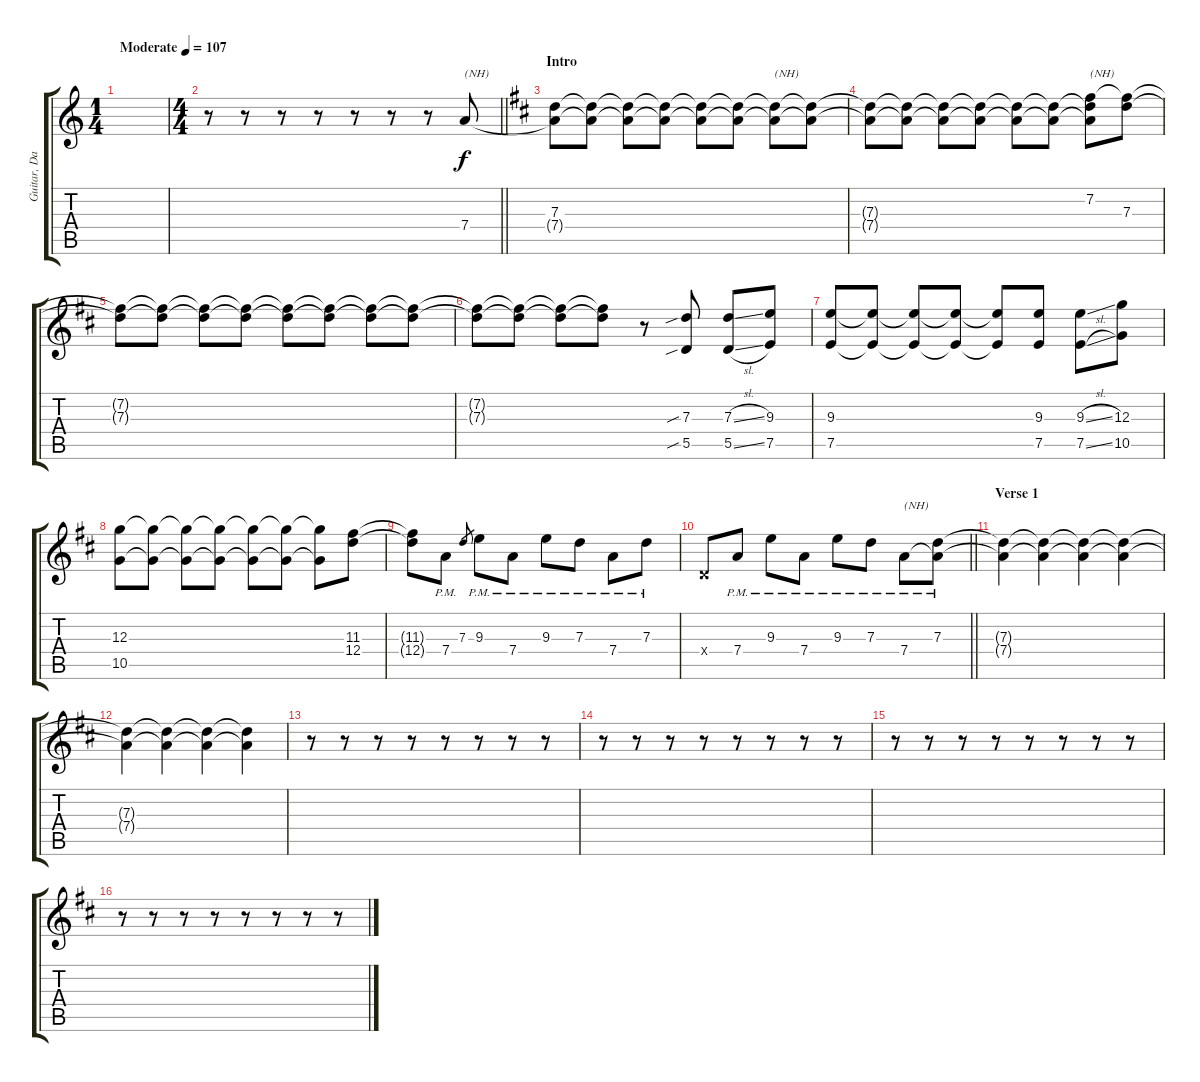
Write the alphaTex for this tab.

\track ("Guitar, Dan" "Guitar, Da") {instrument distortionguitar}
\staff {score tabs}
\tuning (E4 B3 G3 D3 A2 E2) {hide}
\ts (1 4)
\tempo (107 "Moderate")
\clef g2
\ks c
|
\ts (4 4)
\barLineRight lightlight
r.8 r.8 r.8 r.8 r.8 r.8 r.8 7.4.8{txt "(NH)" instrument guitarharmonics} |
\section ("" "Intro")
\ks d
(7.3 7.4{t}).8 (7.3{t} 7.4{t}).8 (7.3{t} 7.4{t}).8 (7.3{t} 7.4{t}).8 (7.3{t} 7.4{t}).8 (7.3{t} 7.4{t}).8 (7.3{t} 7.4{t}).8{txt "(NH)" instrument guitarharmonics} (7.3{t} 7.4{t}).8 |
(7.3{t} 7.4{t}).8 (7.3{t} 7.4{t}).8 (7.3{t} 7.4{t}).8 (7.3{t} 7.4{t}).8 (7.3{t} 7.4{t}).8 (7.3{t} 7.4{t}).8 (7.2 7.3{t} 7.4{t}).8{txt "(NH)"} (7.2{t} 7.3).8 |
(7.2{t} 7.3{t}).8 (7.2{t} 7.3{t}).8 (7.2{t} 7.3{t}).8 (7.2{t} 7.3{t}).8 (7.2{t} 7.3{t}).8 (7.2{t} 7.3{t}).8 (7.2{t} 7.3{t}).8 (7.2{t} 7.3{t}).8 |
(7.2{t} 7.3{t}).8{instrument distortionguitar} (7.2{t} 7.3{t}).8 (7.2{t} 7.3{t}).8 (7.2{t} 7.3{t}).8 r.8 (7.3{sib} 5.5{sib}).8 (7.3{sl} 5.5{sl}).8 (9.3 7.5).8 |
(9.3 7.5).8 (9.3{t} 7.5{t}).8 (9.3{t} 7.5{t}).8 (9.3{t} 7.5{t}).8 (9.3{t} 7.5{t}).8 (9.3 7.5).8 (9.3{sl} 7.5{sl}).8 (12.3 10.5).8 |
(12.3 10.5).8 (12.3{t} 10.5{t}).8 (12.3{t} 10.5{t}).8 (12.3{t} 10.5{t}).8 (12.3{t} 10.5{t}).8 (12.3{t} 10.5{t}).8 (12.3{t} 10.5{t}).8 (11.3 12.4).8 |
(11.3{t} 12.4{t}).8{instrument distortionguitar} 7.4{pm}.8 7.3.8{gr} 9.3{pm}.8 7.4{pm}.8 9.3{pm}.8 7.3{pm}.8 7.4{pm}.8 7.3{pm}.8 |
\barLineRight lightlight
0.4{x}.8 7.4{pm}.8 9.3{pm}.8 7.4{pm}.8 9.3{pm}.8 7.3{pm}.8 7.4{pm}.8{txt "(NH)" instrument guitarharmonics} (7.3{pm} 7.4{t}).8 |
\section ("" "Verse 1")
(7.3{t} 7.4{t}).4 (7.3{t} 7.4{t}).4 (7.3{t} 7.4{t}).4 (7.3{t} 7.4{t}).4 |
(7.3{t} 7.4{t}).4 (7.3{t} 7.4{t}).4 (7.3{t} 7.4{t}).4 (7.3{t} 7.4{t}).4 |
r.8 r.8 r.8 r.8 r.8 r.8 r.8 r.8 |
r.8 r.8 r.8 r.8 r.8 r.8 r.8 r.8 |
r.8 r.8 r.8 r.8 r.8 r.8 r.8 r.8 |
r.8 r.8 r.8 r.8 r.8 r.8 r.8 r.8
